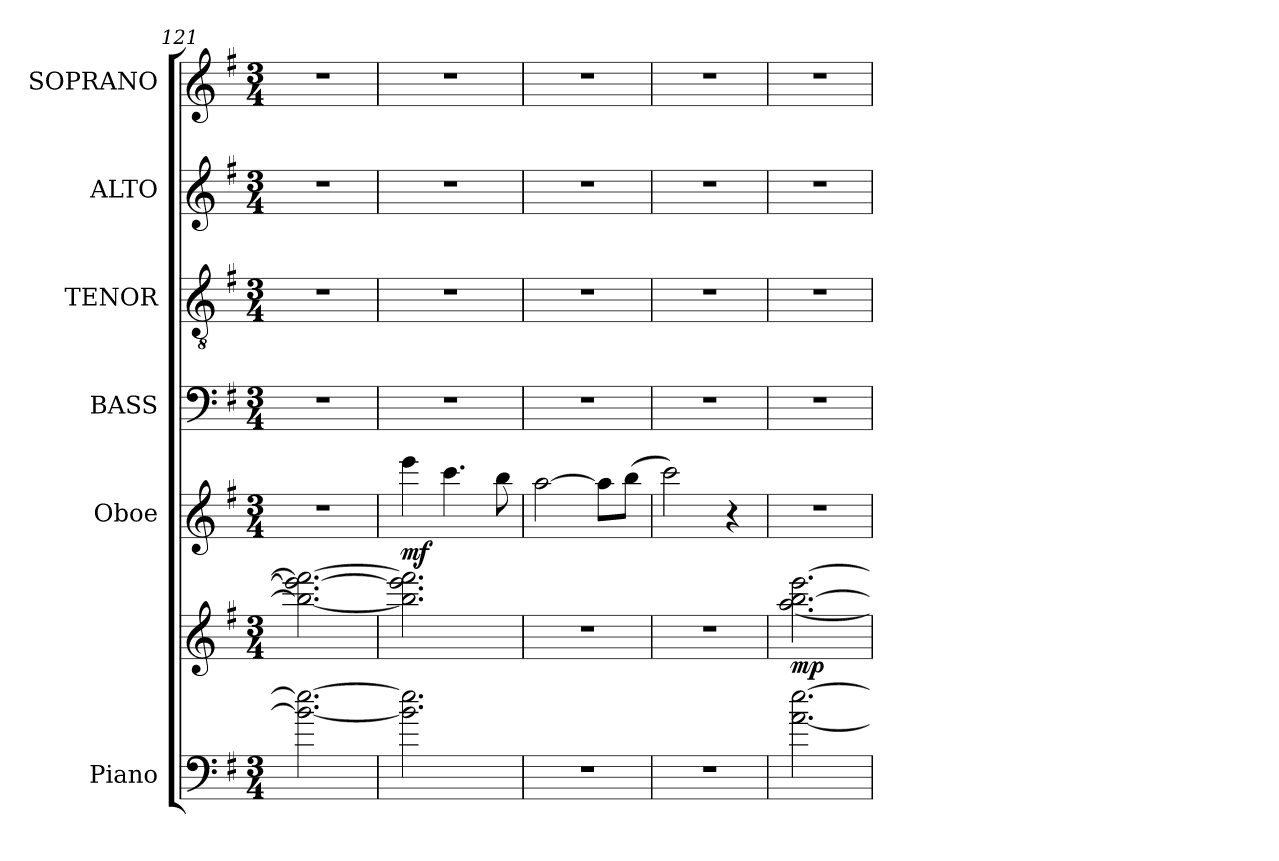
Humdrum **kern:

**kern	**kern	**dynam	**kern	**dynam	**kern	**kern	**kern	**kern
*part6	*part6	*part6	*part5	*part5	*part4	*part3	*part2	*part1
*staff7	*staff6	*staff6/7	*staff5	*staff5	*staff4	*staff3	*staff2	*staff1
*I"Piano	*	*	*I"Oboe	*	*I"BASS	*I"TENOR	*I"ALTO	*I"SOPRANO
*I'Pno.	*	*	*I'Ob.	*	*I'B.	*I'T.	*I'A.	*I'S.
*clefF4	*clefG2	*	*clefG2	*	*clefF4	*clefGv2	*clefG2	*clefG2
*	*	*	*	*	*	*ITrd7c12	*	*
*k[f#]	*k[f#]	*	*k[f#]	*	*k[f#]	*k[f#]	*k[f#]	*k[f#]
*G:	*G:	*	*G:	*	*G:	*G:	*G:	*G:
*M3/4	*M3/4	*	*M3/4	*	*M3/4	*M3/4	*M3/4	*M3/4
=121	=121	=121	=121	=121	=121	=121	=121	=121
!	!	!	!LO:N:vis=1	!	!LO:N:vis=1	!LO:N:vis=1	!LO:N:vis=1	!LO:N:vis=1
2.bi\_< 2.eei_>	2.bbi\_< 2.eeei_< 2.fff#i_>	.	2.r	.	2.r	2.r	2.r	2.r
=122	=122	=122	=122	=122	=122	=122	=122	=122
!	!	!	!	!	!LO:N:vis=1	!LO:N:vis=1	!LO:N:vis=1	!LO:N:vis=1
2.bi\] 2.eei]	2.bbi\] 2.eeei] 2.fff#i]	.	4eeei\	mf	2.r	2.r	2.r	2.r
.	.	.	4.ccci\	.	.	.	.	.
.	.	.	8bbi\	.	.	.	.	.
=123	=123	=123	=123	=123	=123	=123	=123	=123
!LO:N:vis=1	!LO:N:vis=1	!	!	!	!LO:N:vis=1	!LO:N:vis=1	!LO:N:vis=1	!LO:N:vis=1
2.r	2.r	.	[>2aai\	.	2.r	2.r	2.r	2.r
.	.	.	8aai\L]	.	.	.	.	.
.	.	.	(8bbi\J	.	.	.	.	.
=124	=124	=124	=124	=124	=124	=124	=124	=124
!LO:N:vis=1	!LO:N:vis=1	!	!	!	!LO:N:vis=1	!LO:N:vis=1	!LO:N:vis=1	!LO:N:vis=1
2.r	2.r	.	2ccci\)	.	2.r	2.r	2.r	2.r
.	.	.	4r	.	.	.	.	.
=125	=125	=125	=125	=125	=125	=125	=125	=125
!	!	!	!LO:N:vis=1	!	!LO:N:vis=1	!LO:N:vis=1	!LO:N:vis=1	!LO:N:vis=1
[<2.ai\ [>2.eei	[<2.aai\ [>2.bbi [>2.eeei	mp	2.r	.	2.r	2.r	2.r	2.r
=	=	=	=	=	=	=	=	=
*-	*-	*-	*-	*-	*-	*-	*-	*-
